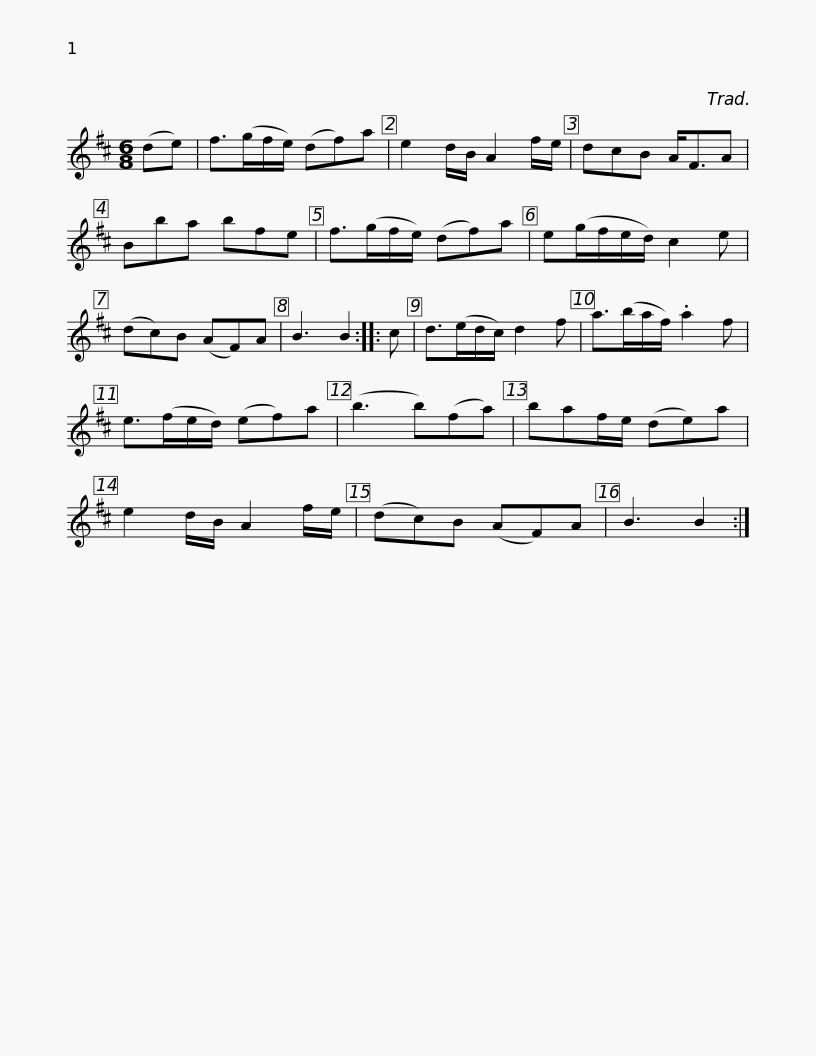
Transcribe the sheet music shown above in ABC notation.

X:1
L:1/8
M:6/8
I:linebreak $
K:D
V:1 treble
V:1
 (de) | f>(gf/e/) (df)a | e2 d/B/ A2 f/e/ | dcB A<FA | Bba bfe | %5
 f>(gf/e/) (df)a | e(g/f/e/d/) c2 e |$ (dc)B (AF)A | B3 B2 :: c | %10
 d>(ed/c/) d2 f | a>(ba/f/) .a2 f | e>(fe/d/) (ef)a | (b3 b)(fa) | baf/e/ (de)a |$ %15
 e2 d/B/ A2 f/e/ | (dc)B (AF)A | B3 B2 :| %18
